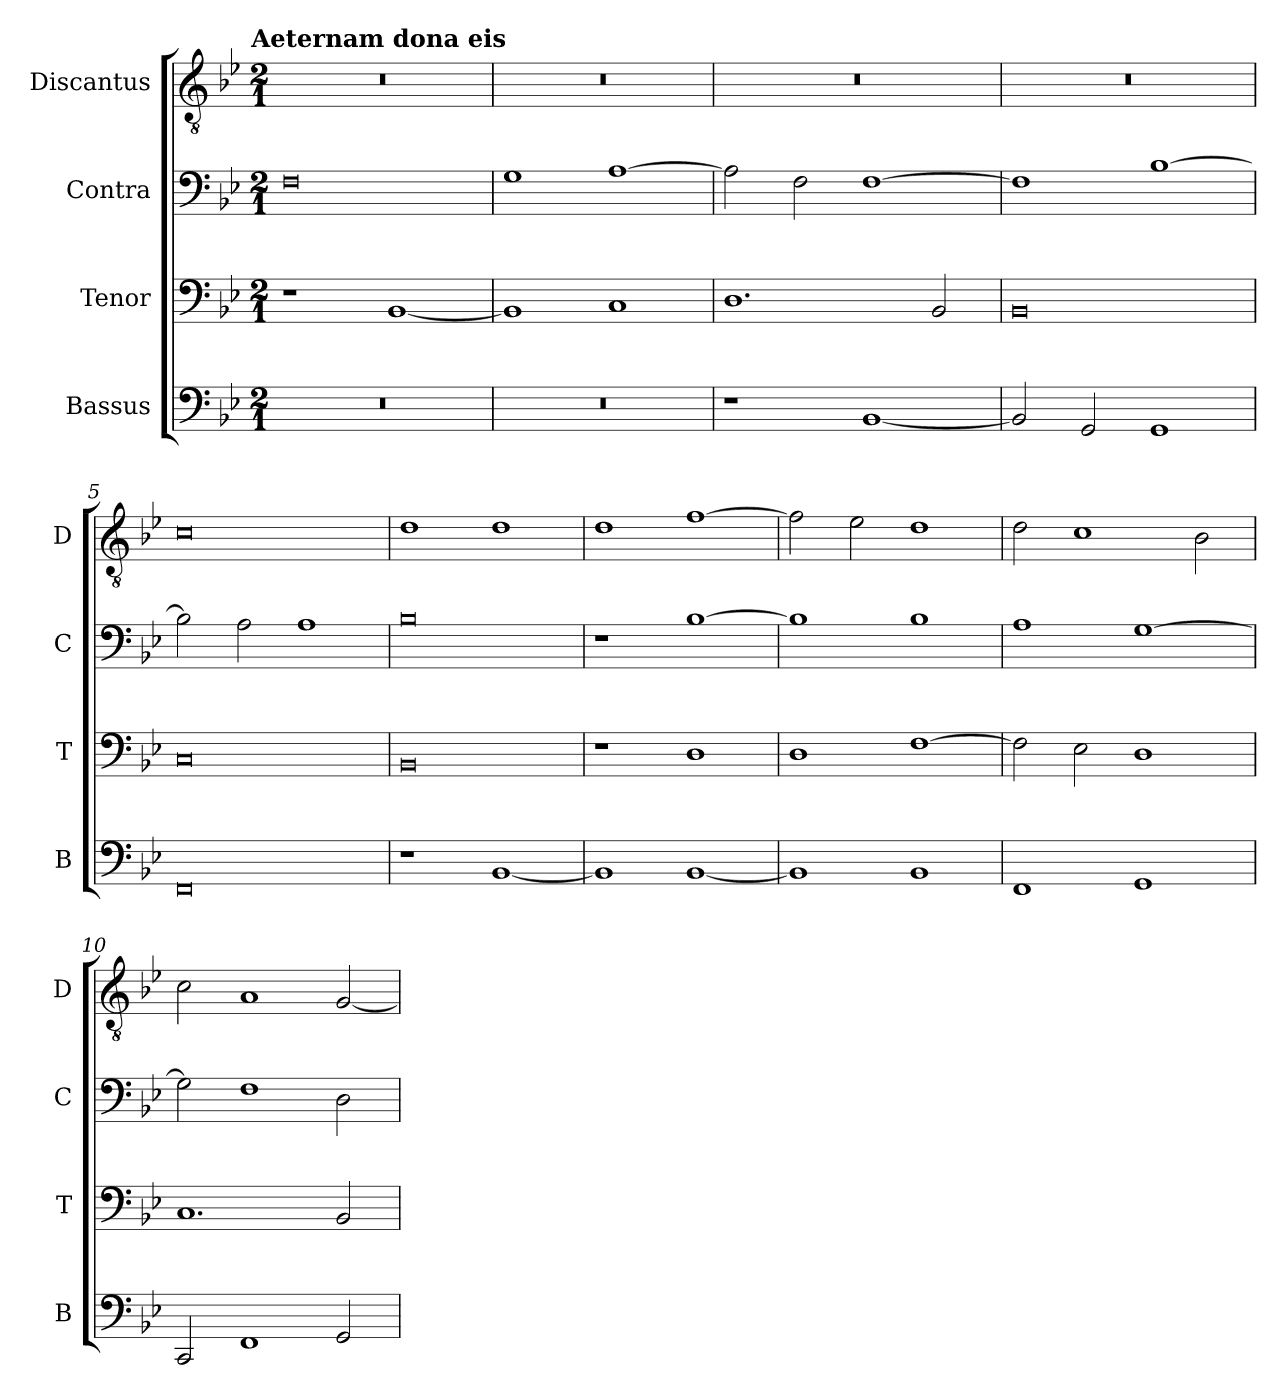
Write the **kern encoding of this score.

**kern	**kern	**kern	**kern
*part4	*part3	*part2	*part1
*staff4	*staff3	*staff2	*staff1
*I"Bassus	*I"Tenor	*I"Contra	*I"Discantus
*I'B	*I'T	*I'C	*I'D
*clefF4	*clefF4	*clefF4	*clefGv2
*k[b-e-]	*k[b-e-]	*k[b-e-]	*k[b-e-]
!!LO:TX:omd:t=Aeternam dona eis
*M2/1	*M2/1	*M2/1	*M2/1
=1	=1	=1	=1
0r	1r	0F	0r
.	[1BB-	.	.
=2	=2	=2	=2
0r	1BB-]	1G	0r
.	1C	[1A	.
=3	=3	=3	=3
1r	1.D	2A\]	0r
.	.	2F\	.
[1BB-	.	[1F	.
.	2BB-/	.	.
=4	=4	=4	=4
2BB-/]	0BB-	1F]	0r
2GG/	.	.	.
1GG	.	[1B-	.
=5	=5	=5	=5
0FF	0C	2B-\]	0c
.	.	2A\	.
.	.	1A	.
=6	=6	=6	=6
1r	0BB-	0B-	1d
[1BB-	.	.	1d
=7	=7	=7	=7
1BB-]	1r	1r	1d
[1BB-	1D	[1B-	[1f
=8	=8	=8	=8
1BB-]	1D	1B-]	2f\]
.	.	.	2e-\
1BB-	[1F	1B-	1d
=9	=9	=9	=9
1FF	2F\]	1A	2d\
.	2E-\	.	1c
1GG	1D	[1G	.
.	.	.	2B-\
=10	=10	=10	=10
2CC/	1.C	2G\]	2c\
1FF	.	1F	1A
2GG/	2BB-/	2D\	[2G/
=	=	=	=
*-	*-	*-	*-
